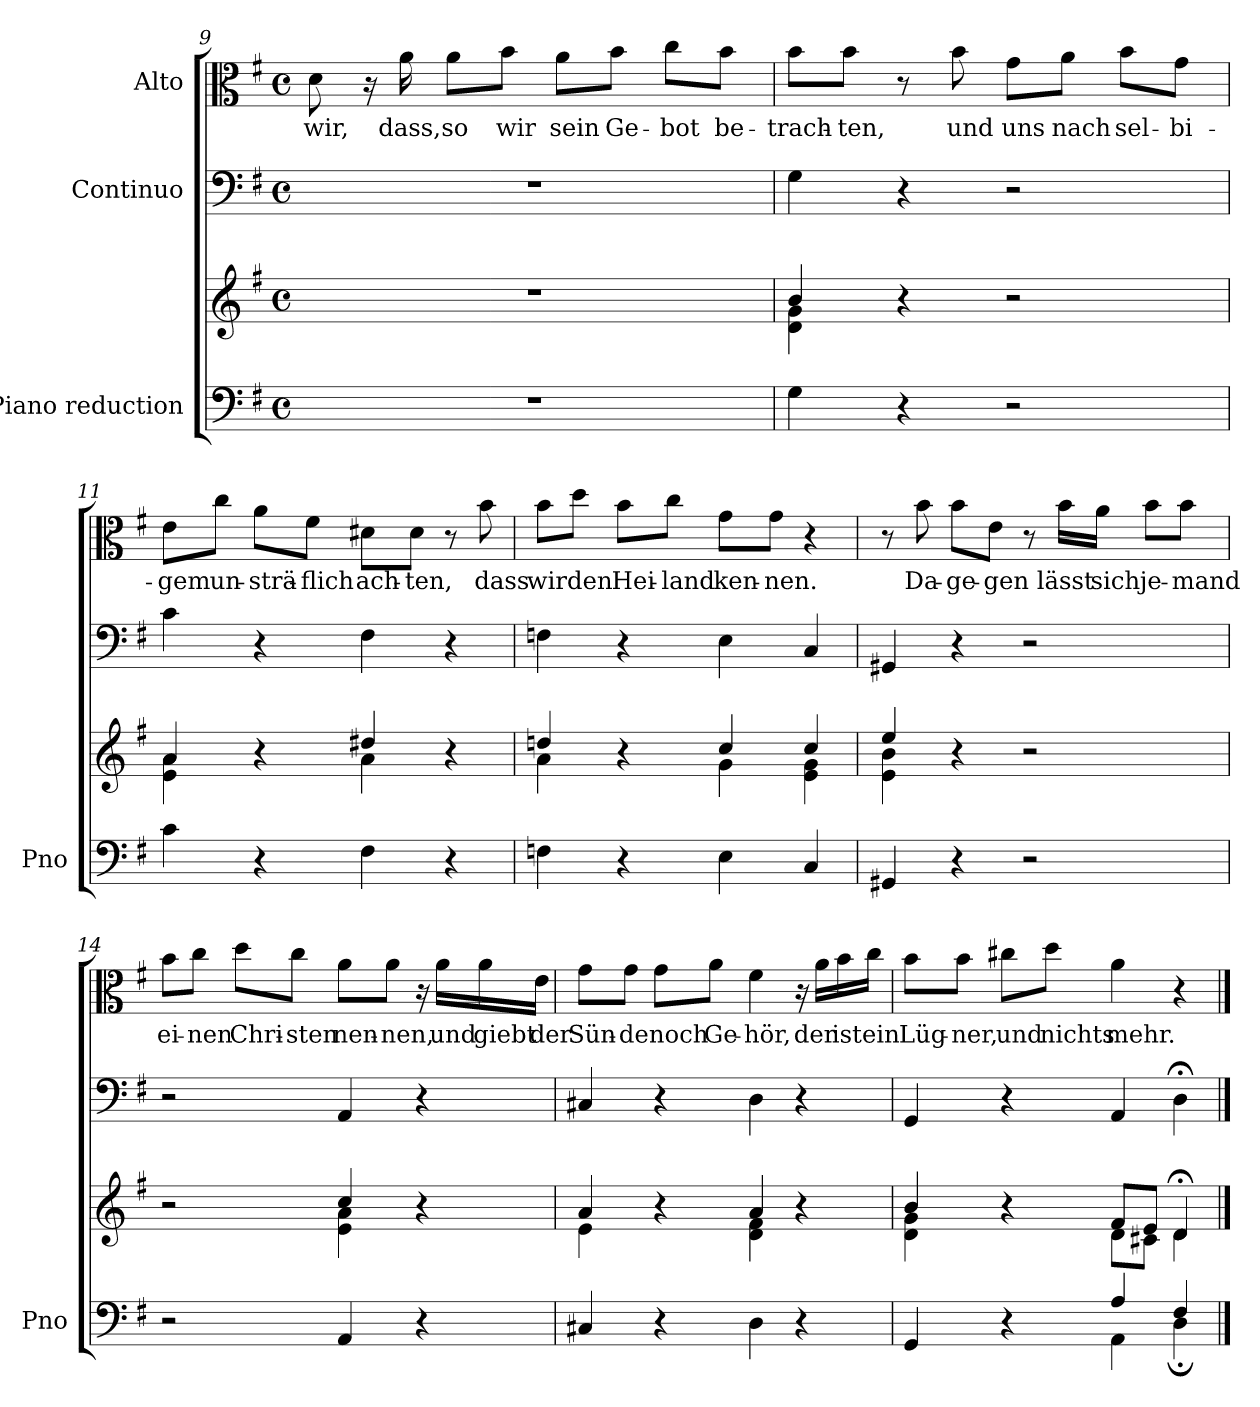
**kern	**kern	**kern	**kern	**text
*part3	*part3	*part2	*part1	*part1
*staff4	*staff3	*staff2	*staff1	*staff1
*I"Piano reduction	*	*I"Continuo	*I"Alto	*
*I'Pno	*	*	*	*
*clefF4	*clefG2	*clefF4	*clefC3	*
*k[f#]	*k[f#]	*k[f#]	*k[f#]	*
*M4/4	*M4/4	*M4/4	*M4/4	*
*met(c)	*met(c)	*met(c)	*met(c)	*
=9	=9	=9	=9	=9
!	!	!	!	!LO:LY:b
1r	1r	1r	8d\	wir,
.	.	.	16r	.
!	!	!	!	!LO:LY:b
.	.	.	16a\	dass,
!	!	!	!	!LO:LY:b
.	.	.	8a\L	so
!	!	!	!	!LO:LY:b
.	.	.	8b\J	wir
!	!	!	!	!LO:LY:b
.	.	.	8a\L	sein
!	!	!	!	!LO:LY:b
.	.	.	8b\J	Ge-
!	!	!	!	!LO:LY:b
.	.	.	8cc\L	-bot
!	!	!	!	!LO:LY:b
.	.	.	8b\J	be-
!!LO:LB:g=z
=10	=10	=10	=10	=10
*	*^	*	*	*
!	!	!	!	!	!LO:LY:b
4G\	4b/	4d\ 4g\	4G\	8b\L	-trach-
!	!	!	!	!	!LO:LY:b
.	.	.	.	8b\J	-ten,
4r	4r	4ryy	4r	8r	.
!	!	!	!	!	!LO:LY:b
.	.	.	.	8b\	und
!	!	!	!	!	!LO:LY:b
2r	2r	2ryy	2r	8g\L	uns
!	!	!	!	!	!LO:LY:b
.	.	.	.	8a\J	nach
!	!	!	!	!	!LO:LY:b
.	.	.	.	8b\L	sel-
!	!	!	!	!	!LO:LY:b
.	.	.	.	8g\J	-bi-
=11	=11	=11	=11	=11	=11
!	!	!	!	!	!LO:LY:b
4c\	4a/	4e\ 4a\	4c\	8e\L	-gem
!	!	!	!	!	!LO:LY:b
.	.	.	.	8cc\J	un-
!	!	!	!	!	!LO:LY:b
4r	4r	4ryy	4r	8a\L	-strä-
!	!	!	!	!	!LO:LY:b
.	.	.	.	8f#\J	-flich
!	!	!	!	!	!LO:LY:b
4F#\	4dd#X/	4a\	4F#\	8d#X\L	ach-
!	!	!	!	!	!LO:LY:b
.	.	.	.	8d#\J	-ten,
4r	4r	4ryy	4r	8r	.
!	!	!	!	!	!LO:LY:b
.	.	.	.	8b\	dass
=12	=12	=12	=12	=12	=12
!	!	!	!	!	!LO:LY:b
4Fn\	4ddn/	4a\	4Fn\	8b\L	wir
!	!	!	!	!	!LO:LY:b
.	.	.	.	8dd\J	den
!	!	!	!	!	!LO:LY:b
4r	4r	4ryy	4r	8b\L	Hei-
!	!	!	!	!	!LO:LY:b
.	.	.	.	8cc\J	-land
!	!	!	!	!	!LO:LY:b
4E\	4cc/	4g\	4E\	8g\L	ken-
!	!	!	!	!	!LO:LY:b
.	.	.	.	8g\J	-nen.
4C/	4cc/	4e\ 4g\	4C/	4r	.
=13	=13	=13	=13	=13	=13
4GG#X/	4ee/	4e\ 4b\	4GG#X/	8r	.
!	!	!	!	!	!LO:LY:b
.	.	.	.	8b\	Da-
!	!	!	!	!	!LO:LY:b
4r	4r	4ryy	4r	8b\L	-ge-
!	!	!	!	!	!LO:LY:b
.	.	.	.	8e\J	-gen
2r	2r	2ryy	2r	8r	.
!	!	!	!	!	!LO:LY:b
.	.	.	.	16b\LL	lässt
!	!	!	!	!	!LO:LY:b
.	.	.	.	16a\JJ	sich
!	!	!	!	!	!LO:LY:b
.	.	.	.	8b\L	je-
!	!	!	!	!	!LO:LY:b
.	.	.	.	8b\J	-mand
!!LO:PB:g=z
=14	=14	=14	=14	=14	=14
!	!	!	!	!	!LO:LY:b
2r	2r	2ryy	2r	8b\L	ei-
!	!	!	!	!	!LO:LY:b
.	.	.	.	8cc\J	-nen
!	!	!	!	!	!LO:LY:b
.	.	.	.	8dd\L	Chri-
!	!	!	!	!	!LO:LY:b
.	.	.	.	8cc\J	-sten
!	!	!	!	!	!LO:LY:b
4AA/	4cc/	4e\ 4a\	4AA/	8a\L	nen-
!	!	!	!	!	!LO:LY:b
.	.	.	.	8a\J	-nen,
4r	4r	4ryy	4r	16r	.
!	!	!	!	!	!LO:LY:b
.	.	.	.	16a\LL	und
!	!	!	!	!	!LO:LY:b
.	.	.	.	16a\	giebt
!	!	!	!	!	!LO:LY:b
.	.	.	.	16e\JJ	der
=15	=15	=15	=15	=15	=15
!	!	!	!	!	!LO:LY:b
4C#X/	4a/	4e\	4C#X/	8g\L	Sün-
!	!	!	!	!	!LO:LY:b
.	.	.	.	8g\J	-de
!	!	!	!	!	!LO:LY:b
4r	4r	4ryy	4r	8g\L	noch
!	!	!	!	!	!LO:LY:b
.	.	.	.	8a\J	Ge-
!	!	!	!	!	!LO:LY:b
4D\	4a/	4d\ 4f#\	4D\	4f#\	-hör,
4r	4r	4ryy	4r	16r	.
!	!	!	!	!	!LO:LY:b
.	.	.	.	16a\LL	der
!	!	!	!	!	!LO:LY:b
.	.	.	.	16b\	ist
!	!	!	!	!	!LO:LY:b
.	.	.	.	16cc\JJ	ein
=16	=16	=16	=16	=16	=16
*^	*	*	*	*	*
!	!	!	!	!	!	!LO:LY:b
4GG/	2ryy	4b/	4d\ 4g\	4GG/	8b\L	Lüg-
!	!	!	!	!	!	!LO:LY:b
.	.	.	.	.	8b\J	-ner,
!	!	!	!	!	!	!LO:LY:b
4r	.	4r	4ryy	4r	8cc#X\L	und
!	!	!	!	!	!	!LO:LY:b
.	.	.	.	.	8dd\J	nichts
!	!	!	!	!	!	!LO:LY:b
4A/	4AA\	8f#/L	8d\L	4AA/	4a\	mehr.
.	.	8e/J	8c#X\J	.	.	.
4F#/	4D;\	4d;</	4d\	4D;<\	4r	.
*v	*v	*	*	*	*	*
*	*v	*v	*	*	*
==	==	==	==	==
*-	*-	*-	*-	*-
